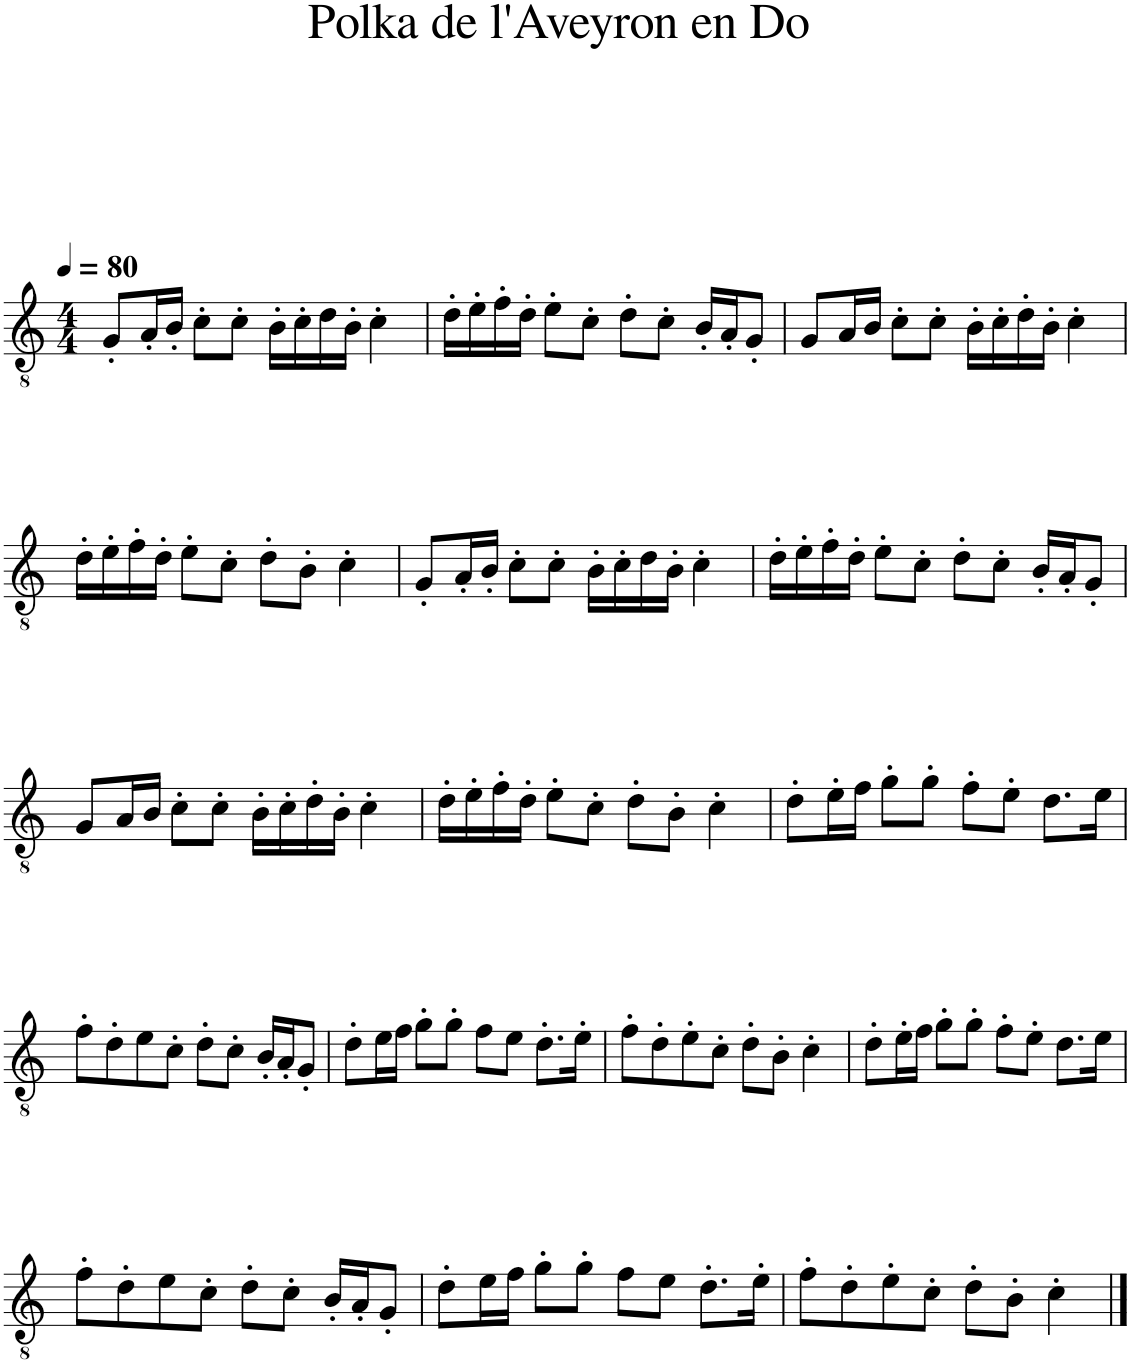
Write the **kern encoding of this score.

**kern
*part1
*staff1
*I"Trompette en Do
*I'Tromp. Do
*clefGv2
*Trd1c2
*k[]
*M4/4
*MM80
=1
8G'/L
16A'/L
16B'/JJ
8c'\L
8c'\J
16B'\LL
16c'\
16d\
16B'\JJ
4c'\
=2
16d'\LL
16e'\
16f'\
16d'\JJ
8e'\L
8c'\J
8d'\L
8c'\J
16B'/LL
16A'/J
8G'/J
=3
8G/L
16A/L
16B/JJ
8c'\L
8c'\J
16B'\LL
16c'\
16d'\
16B'\JJ
4c'\
!!LO:LB:g=z
=4
16d'\LL
16e'\
16f'\
16d'\JJ
8e'\L
8c'\J
8d'\L
8B'\J
4c'\
=5
8G'/L
16A'/L
16B'/JJ
8c'\L
8c'\J
16B'\LL
16c'\
16d\
16B'\JJ
4c'\
=6
16d'\LL
16e'\
16f'\
16d'\JJ
8e'\L
8c'\J
8d'\L
8c'\J
16B'/LL
16A'/J
8G'/J
!!LO:LB:g=z
=7
8G/L
16A/L
16B/JJ
8c'\L
8c'\J
16B'\LL
16c'\
16d'\
16B'\JJ
4c'\
=8
16d'\LL
16e'\
16f'\
16d'\JJ
8e'\L
8c'\J
8d'\L
8B'\J
4c'\
=9
8d'\L
16e'\L
16f\JJ
8g'\L
8g'\J
8f'\L
8e'\J
8.d\L
16e\Jk
!!LO:LB:g=z
=10
8f'\L
8d'\
8e\
8c'\J
8d'\L
8c'\J
16B'/LL
16A'/J
8G'/J
=11
8d'\L
16e\L
16f\JJ
8g'\L
8g'\J
8f\L
8e\J
8.d'\L
16e'\Jk
=12
8f'\L
8d'\
8e'\
8c'\J
8d'\L
8B'\J
4c'\
=13
8d'\L
16e'\L
16f\JJ
8g'\L
8g'\J
8f'\L
8e'\J
8.d\L
16e\Jk
!!LO:LB:g=z
=14
8f'\L
8d'\
8e\
8c'\J
8d'\L
8c'\J
16B'/LL
16A'/J
8G'/J
=15
8d'\L
16e\L
16f\JJ
8g'\L
8g'\J
8f\L
8e\J
8.d'\L
16e'\Jk
=16
8f'\L
8d'\
8e'\
8c'\J
8d'\L
8B'\J
4c'\
==
*-
